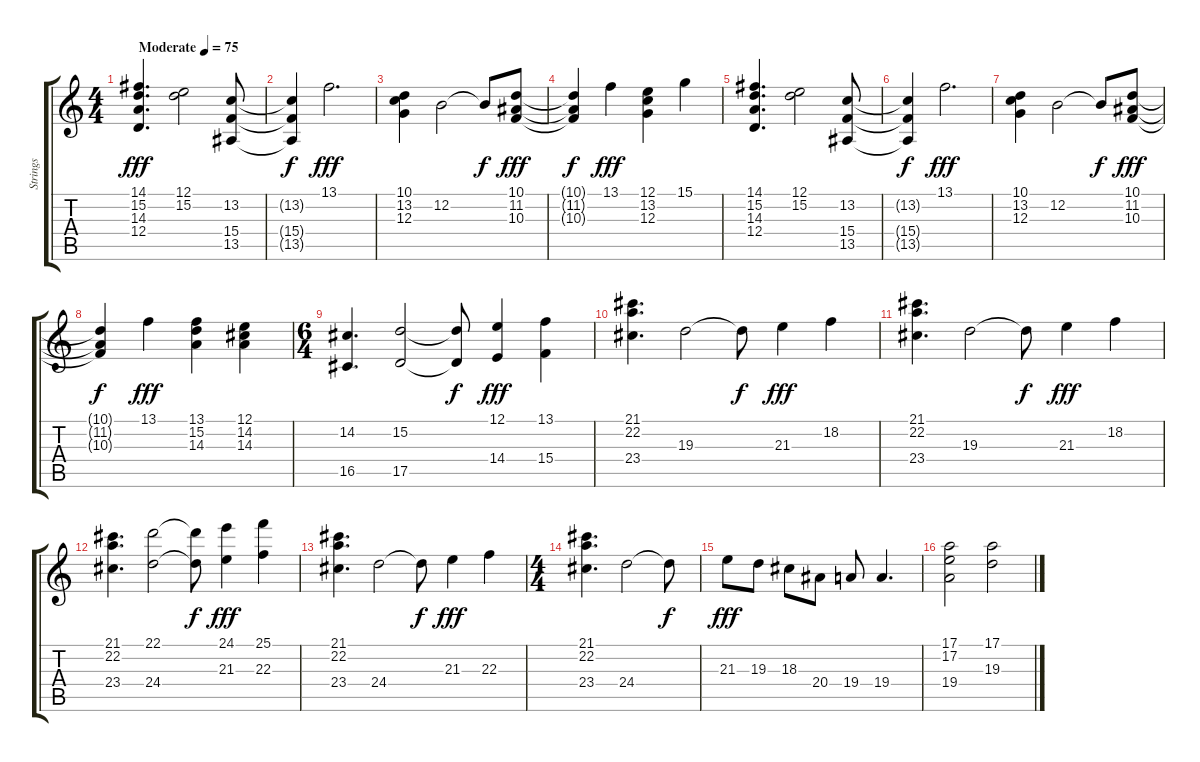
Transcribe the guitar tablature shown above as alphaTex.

\track ("Strings" "Strings") {instrument stringensemble1}
\staff {score tabs}
\tuning (E4 B3 G3 D3 A2 E2) {hide}
\ts (4 4)
\tempo (75 "Moderate")
\clef g2
\ks c
(14.1 15.2 14.3 12.4).4{d dy fff instrument stringensemble1} (12.1 15.2).2{volume 9} (13.2 15.4 13.5).8 |
(13.2{t} 15.4{t} 13.5{t}).4{dy f} 13.1.2{d dy fff} |
(10.1 13.2 12.3).4 12.2.2 12.2{t}.8{dy f} (10.1 11.2 10.3).8{dy fff} |
(10.1{t} 11.2{t} 10.3{t}).4{dy f} 13.1.4{dy fff} (12.1 13.2 12.3).4 15.1.4 |
(14.1 15.2 14.3 12.4).4{d} (12.1 15.2).2 (13.2 15.4 13.5).8 |
(13.2{t} 15.4{t} 13.5{t}).4{dy f} 13.1.2{d dy fff} |
(10.1 13.2 12.3).4 12.2.2 12.2{t}.8{dy f} (10.1 11.2 10.3).8{dy fff} |
(10.1{t} 11.2{t} 10.3{t}).4{dy f} 13.1.4{dy fff} (13.1 15.2 14.3).4 (12.1 14.2 14.3).4 |
\ts (6 4)
(14.2 16.5).4{d} (15.2 17.5).2 (15.2{t} 17.5{t}).8{dy f} (12.1 14.4).4{dy fff} (13.1 15.4).4 |
(21.1 22.2 23.4).4{d} 19.3.2 19.3{t}.8{dy f} 21.3.4{dy fff} 18.2.4 |
(21.1 22.2 23.4).4{d} 19.3.2 19.3{t}.8{dy f} 21.3.4{dy fff} 18.2.4 |
(21.1 22.2 23.4).4{d} (22.1 24.4).2 (22.1{t} 24.4{t}).8{dy f} (24.1 21.3).4{dy fff} (25.1 22.3).4 |
(21.1 22.2 23.4).4{d} 24.4.2 24.4{t}.8{dy f} 21.3.4{dy fff} 22.3.4 |
\ts (4 4)
(21.1 22.2 23.4).4{d} 24.4.2 24.4{t}.8{dy f} |
21.3.8{dy fff} 19.3.8 18.3.8 20.4.8 19.4.8 19.4.4{d} |
(17.1 17.2 19.4).2 (17.1 19.3).2
